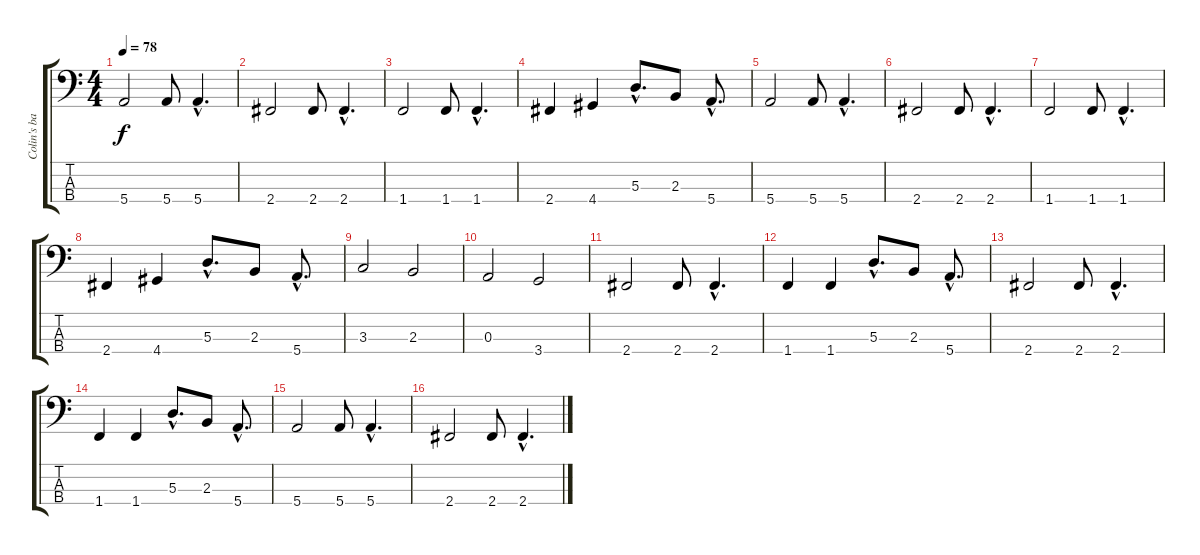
\track ("Colin's bass" "Colin's ba") {instrument electricbassfinger}
\staff {score tabs}
\tuning (G2 D2 A1 E1) {hide}
\ts (4 4)
\tempo 78
\clef f4
\ks c
5.4.2{dy f} 5.4.8 5.4{hac}.4{d} |
2.4.2 2.4.8 2.4{hac}.4{d} |
1.4.2 1.4.8 1.4{hac}.4{d} |
2.4.4 4.4.4 5.3{hac}.8{d} 2.3.8 5.4{hac}.8{d} |
5.4.2 5.4.8 5.4{hac}.4{d} |
2.4.2 2.4.8 2.4{hac}.4{d} |
1.4.2 1.4.8 1.4{hac}.4{d} |
2.4.4 4.4.4 5.3{hac}.8{d} 2.3.8 5.4{hac}.8{d} |
3.3.2 2.3.2 |
0.3.2 3.4.2 |
2.4.2 2.4.8 2.4{hac}.4{d} |
1.4.4 1.4.4 5.3{hac}.8{d} 2.3.8 5.4{hac}.8{d} |
2.4.2 2.4.8 2.4{hac}.4{d} |
1.4.4 1.4.4 5.3{hac}.8{d} 2.3.8 5.4{hac}.8{d} |
5.4.2 5.4.8 5.4{hac}.4{d} |
2.4.2 2.4.8 2.4{hac}.4{d}
